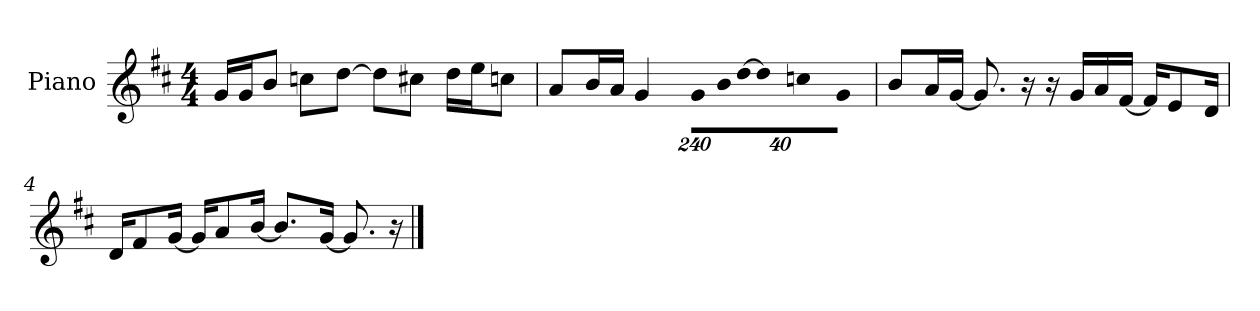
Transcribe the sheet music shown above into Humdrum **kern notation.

**kern
*part1
*staff1
*I"Piano
*I'P-no
*clefG2
*k[f#c#]
*M4/4
*MM90
=1
16g/LL
16g/J
8b/J
8ccn\L
[8dd\J
8dd\L]
8cc#X\J
16dd\LL
16ee\J
8ccn\J
=2
8a/L
16b/L
16a/JJ
4g/
*Xbrackettup
!LO:N:vis=16
1920%137g\LL
!LO:N:vis=32
640%23b\L
!LO:N:vis=32
[640%23dd\JJ
!LO:N:vis=8
960%137dd\]
!LO:N:vis=16
1920%137ccn\K
!LO:N:vis=8
960%137g\J
=3
8b/L
16a/L
[16g/JJ
8.g/]
16r
16r
16g/LL
16a/
[16f#/JJ
16f#/KL]
8e/
16d/Jk
!!LO:LB:g=z
=4
16d/KL
8f#/
[16g/Jk
16g/KL]
8a/
[16b/Jk
8.b/L]
[16g/Jk
8.g/]
16r
==
*-
